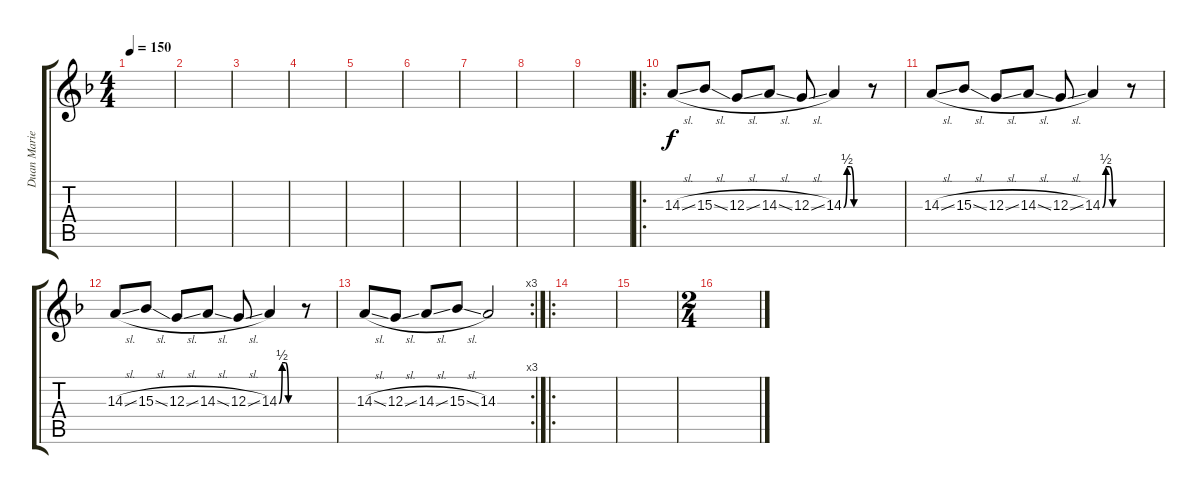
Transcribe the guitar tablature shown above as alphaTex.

\track ("Duan Marie" "Duan Marie") {instrument choiraahs}
\staff {score tabs}
\tuning (E4 B3 G3 D3 A2 E2) {hide}
\ts (4 4)
\tempo 150
\clef g2
\ks dminor
|
|
|
|
|
|
|
|
|
\ro
14.3{sl}.8 15.3{sl}.8 12.3{sl}.8 14.3{sl}.8 12.3{sl}.8 14.3{be (custom 0 0 10 2 20 2 30 0 60 0)}.4 r.8 |
14.3{sl}.8 15.3{sl}.8 12.3{sl}.8 14.3{sl}.8 12.3{sl}.8 14.3{be (custom 0 0 10 2 20 2 30 0 60 0)}.4 r.8 |
14.3{sl}.8 15.3{sl}.8 12.3{sl}.8 14.3{sl}.8 12.3{sl}.8 14.3{be (custom 0 0 10 2 20 2 30 0 60 0)}.4 r.8 |
\rc 3
14.3{sl}.8 12.3{sl}.8 14.3{sl}.8 15.3{sl}.8 14.3.2 |
\ro
|
|
\ts (2 4)
